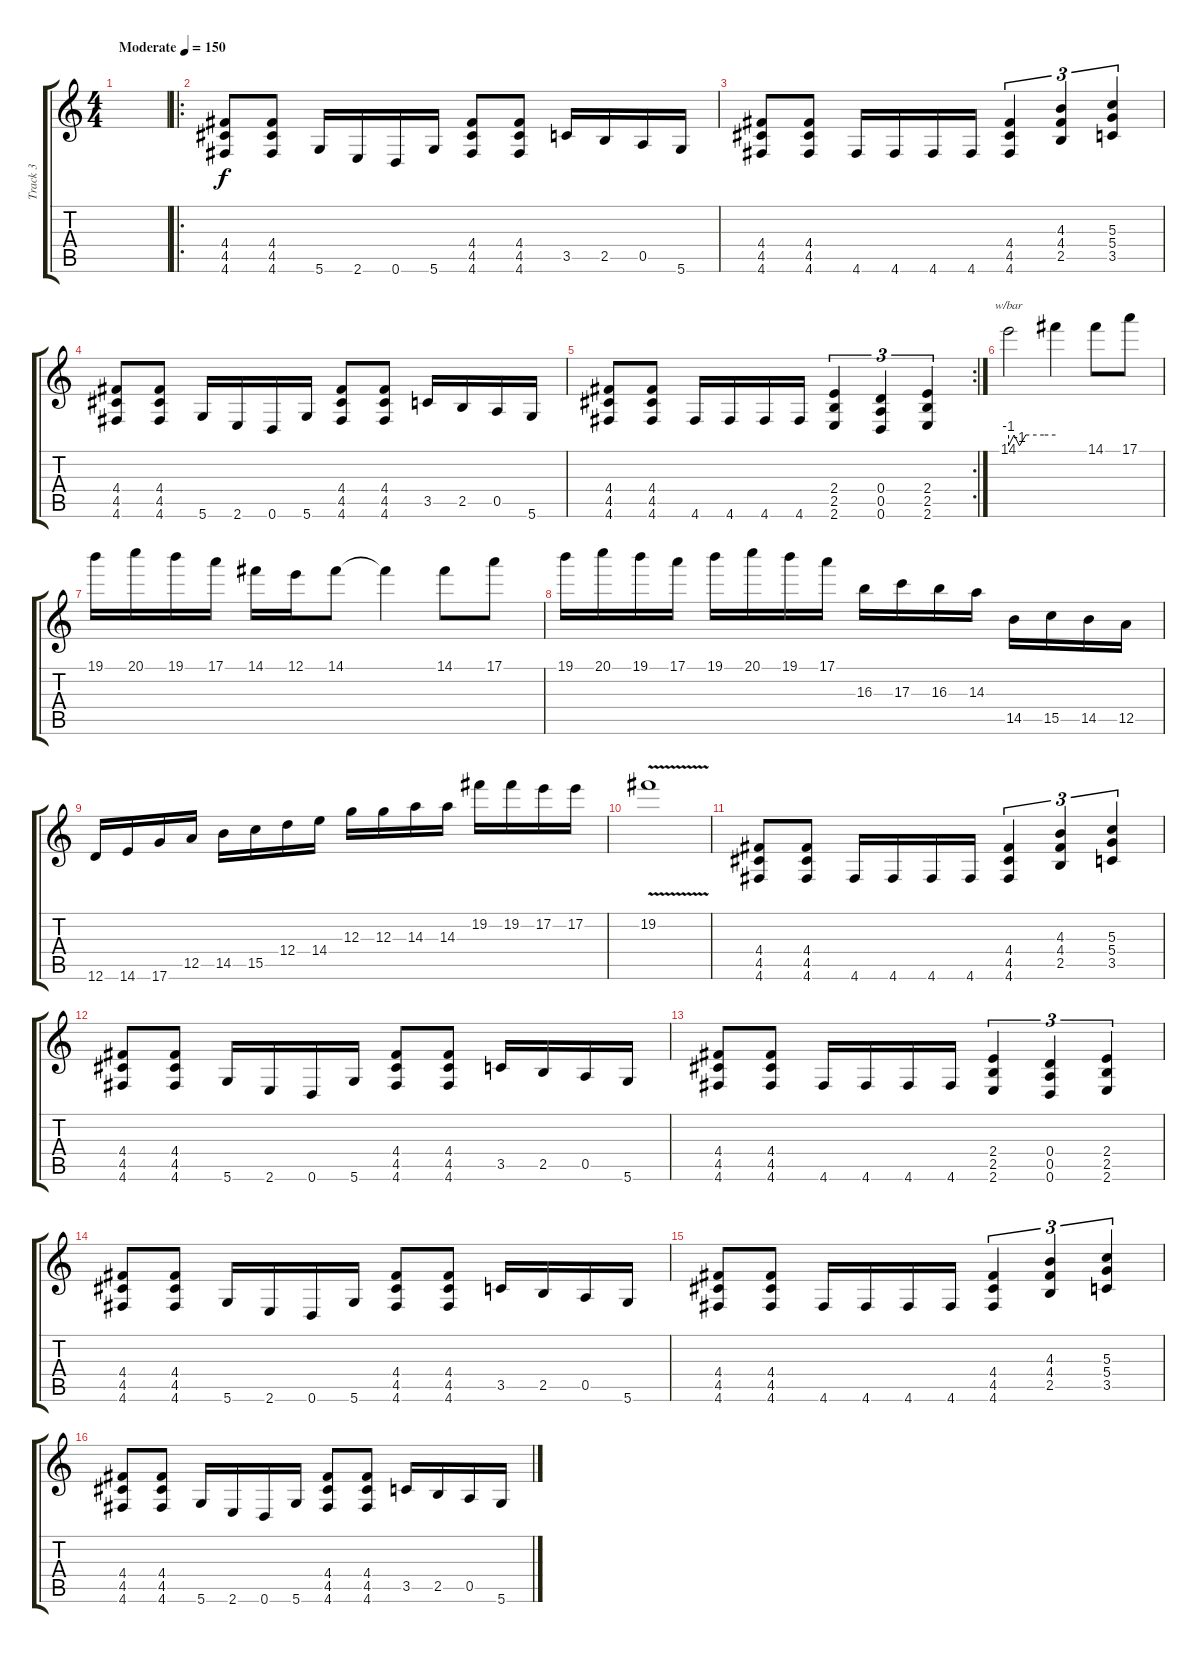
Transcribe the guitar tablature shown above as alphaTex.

\track ("Track 3" "Track 3") {instrument overdrivenguitar}
\staff {score tabs}
\tuning (E4 B3 G3 D3 A2 D2) {hide}
\ts (4 4)
\tempo (150 "Moderate")
\clef g2
\ks c
|
\ro
(4.4 4.5 4.6).8 (4.4 4.5 4.6).8 5.6.16 2.6.16 0.6.16 5.6.16 (4.4 4.5 4.6).8 (4.4 4.5 4.6).8 3.5.16 2.5.16 0.5.16 5.6.16 |
(4.4 4.5 4.6).8 (4.4 4.5 4.6).8 4.6.16 4.6.16 4.6.16 4.6.16 (4.4 4.5 4.6).4{tu (3 2)} (4.3 4.4 2.5).4{tu (3 2)} (5.3 5.4 3.5).4{tu (3 2)} |
(4.4 4.5 4.6).8 (4.4 4.5 4.6).8 5.6.16 2.6.16 0.6.16 5.6.16 (4.4 4.5 4.6).8 (4.4 4.5 4.6).8 3.5.16 2.5.16 0.5.16 5.6.16 |
\rc 2
(4.4 4.5 4.6).8 (4.4 4.5 4.6).8 4.6.16 4.6.16 4.6.16 4.6.16 (2.4 2.5 2.6).4{tu (3 2)} (0.4 0.5 0.6).4{tu (3 2)} (2.4 2.5 2.6).4{tu (3 2)} |
14.1.2{tbe (custom default 0 -4 7 0 14 -4 22 0 45 0 60 0)} 14.1{t}.4 14.1.8 17.1.8 |
19.1.16 20.1.16 19.1.16 17.1.16 14.1.16 12.1.16 14.1.8 14.1{t}.4 14.1.8 17.1.8 |
19.1.16 20.1.16 19.1.16 17.1.16 19.1.16 20.1.16 19.1.16 17.1.16 16.3.16 17.3.16 16.3.16 14.3.16 14.5.16 15.5.16 14.5.16 12.5.16 |
12.6.16 14.6.16 17.6.16 12.5.16 14.5.16 15.5.16 12.4.16 14.4.16 12.3.16 12.3.16 14.3.16 14.3.16 19.2.16 19.2.16 17.2.16 17.2.16 |
19.2{v}.1 |
(4.4 4.5 4.6).8 (4.4 4.5 4.6).8 4.6.16 4.6.16 4.6.16 4.6.16 (4.4 4.5 4.6).4{tu (3 2)} (4.3 4.4 2.5).4{tu (3 2)} (5.3 5.4 3.5).4{tu (3 2)} |
(4.4 4.5 4.6).8 (4.4 4.5 4.6).8 5.6.16 2.6.16 0.6.16 5.6.16 (4.4 4.5 4.6).8 (4.4 4.5 4.6).8 3.5.16 2.5.16 0.5.16 5.6.16 |
(4.4 4.5 4.6).8 (4.4 4.5 4.6).8 4.6.16 4.6.16 4.6.16 4.6.16 (2.4 2.5 2.6).4{tu (3 2)} (0.4 0.5 0.6).4{tu (3 2)} (2.4 2.5 2.6).4{tu (3 2)} |
(4.4 4.5 4.6).8 (4.4 4.5 4.6).8 5.6.16 2.6.16 0.6.16 5.6.16 (4.4 4.5 4.6).8 (4.4 4.5 4.6).8 3.5.16 2.5.16 0.5.16 5.6.16 |
(4.4 4.5 4.6).8 (4.4 4.5 4.6).8 4.6.16 4.6.16 4.6.16 4.6.16 (4.4 4.5 4.6).4{tu (3 2)} (4.3 4.4 2.5).4{tu (3 2)} (5.3 5.4 3.5).4{tu (3 2)} |
(4.4 4.5 4.6).8 (4.4 4.5 4.6).8 5.6.16 2.6.16 0.6.16 5.6.16 (4.4 4.5 4.6).8 (4.4 4.5 4.6).8 3.5.16 2.5.16 0.5.16 5.6.16
